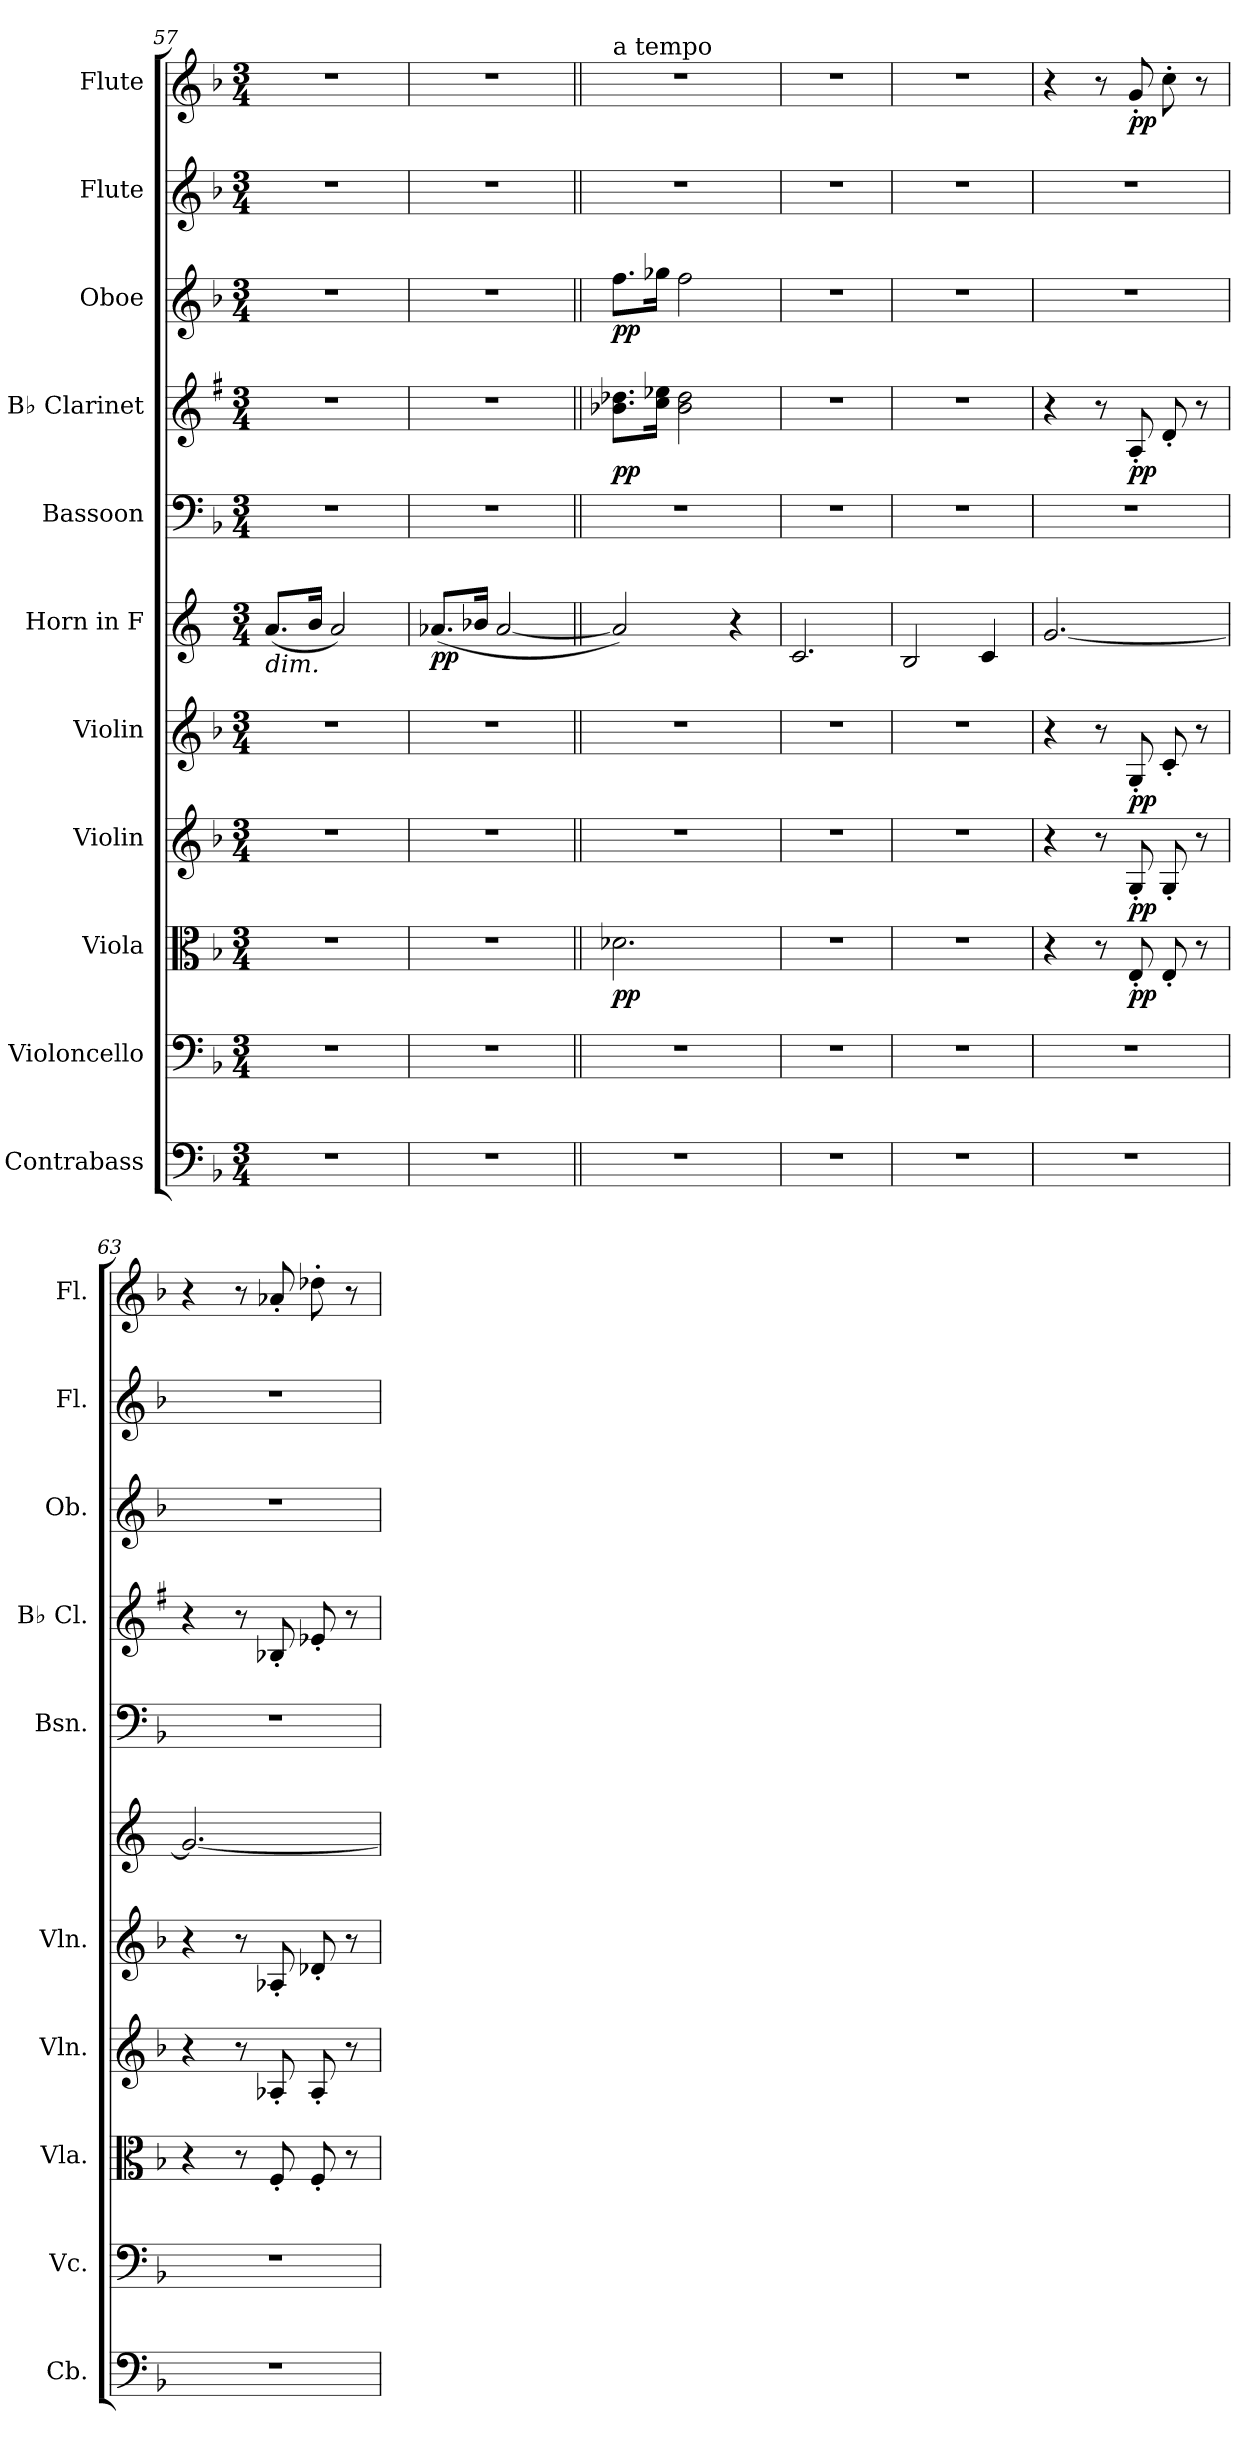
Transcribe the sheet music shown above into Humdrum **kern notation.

**kern	**kern	**kern	**dynam	**kern	**dynam	**kern	**dynam	**kern	**dynam	**kern	**kern	**dynam	**kern	**dynam	**kern	**kern	**dynam
*part11	*part10	*part9	*part9	*part8	*part8	*part7	*part7	*part6	*part6	*part5	*part4	*part4	*part3	*part3	*part2	*part1	*part1
*staff11	*staff10	*staff9	*staff9	*staff8	*staff8	*staff7	*staff7	*staff6	*staff6	*staff5	*staff4	*staff4	*staff3	*staff3	*staff2	*staff1	*staff1
*I"Contrabass	*I"Violoncello	*I"Viola	*	*I"Violin	*	*I"Violin	*	*I"Horn in F	*	*I"Bassoon	*I"B♭ Clarinet	*	*I"Oboe	*	*I"Flute	*I"Flute	*
*I'Cb.	*I'Vc.	*I'Vla.	*	*I'Vln.	*	*I'Vln.	*	*	*	*I'Bsn.	*I'B♭ Cl.	*	*I'Ob.	*	*I'Fl.	*I'Fl.	*
*clefF4	*clefF4	*clefC3	*	*clefG2	*	*clefG2	*	*clefG2	*	*clefF4	*clefG2	*	*clefG2	*	*clefG2	*clefG2	*
*ITrd7c12	*	*	*	*	*	*	*	*ITrd4c7	*	*	*ITrd1c2	*	*	*	*	*	*
*k[b-]	*k[b-]	*k[b-]	*	*k[b-]	*	*k[b-]	*	*k[b-]	*	*k[b-]	*k[b-]	*	*k[b-]	*	*k[b-]	*k[b-]	*
*M3/4	*M3/4	*M3/4	*	*M3/4	*	*M3/4	*	*M3/4	*	*M3/4	*M3/4	*	*M3/4	*	*M3/4	*M3/4	*
=57	=57	=57	=57	=57	=57	=57	=57	=57	=57	=57	=57	=57	=57	=57	=57	=57	=57
!	!	!	!	!	!	!	!	!LO:TX:b:i:t=dim.	!	!	!	!	!	!	!	!	!
2.r	2.r	2.r	.	2.r	.	2.r	.	(<8.d/L	.	2.r	2.r	.	2.r	.	2.r	2.r	.
.	.	.	.	.	.	.	.	16e/Jk	.	.	.	.	.	.	.	.	.
.	.	.	.	.	.	.	.	2d/)	.	.	.	.	.	.	.	.	.
=58	=58	=58	=58	=58	=58	=58	=58	=58	=58	=58	=58	=58	=58	=58	=58	=58	=58
!	!	!	!	!	!	!	!	!	!LO:DY:b	!	!	!	!	!	!	!	!
2.r	2.r	2.r	.	2.r	.	2.r	.	(<8.d-X/L	pp	2.r	2.r	.	2.r	.	2.r	2.r	.
.	.	.	.	.	.	.	.	16e-X/Jk	.	.	.	.	.	.	.	.	.
.	.	.	.	.	.	.	.	[2d-/	.	.	.	.	.	.	.	.	.
=59||	=59||	=59||	=59||	=59||	=59||	=59||	=59||	=59||	=59||	=59||	=59||	=59||	=59||	=59||	=59||	=59||	=59||
!	!	!	!	!	!	!	!	!	!	!	!	!	!	!	!	!LO:TX:t=a tempo	!
!	!	!	!LO:DY:b	!	!	!	!	!	!	!	!	!LO:DY:b	!	!LO:DY:b	!	!	!
2.r	2.r	2.d-X\	pp	2.r	.	2.r	.	2d-/])	.	2.r	8.a-X\ 8.cc-X\L	pp	8.ff\L	pp	2.r	2.r	.
.	.	.	.	.	.	.	.	.	.	.	16b-\ 16dd-X\Jk	.	16gg-X\Jk	.	.	.	.
.	.	.	.	.	.	.	.	.	.	.	2a-\ 2cc-\	.	2ff\	.	.	.	.
.	.	.	.	.	.	.	.	4r	.	.	.	.	.	.	.	.	.
=60	=60	=60	=60	=60	=60	=60	=60	=60	=60	=60	=60	=60	=60	=60	=60	=60	=60
2.r	2.r	2.r	.	2.r	.	2.r	.	2.F/	.	2.r	2.r	.	2.r	.	2.r	2.r	.
=61	=61	=61	=61	=61	=61	=61	=61	=61	=61	=61	=61	=61	=61	=61	=61	=61	=61
2.r	2.r	2.r	.	2.r	.	2.r	.	2E/	.	2.r	2.r	.	2.r	.	2.r	2.r	.
.	.	.	.	.	.	.	.	4F/	.	.	.	.	.	.	.	.	.
!!LO:PB:g=z
=62	=62	=62	=62	=62	=62	=62	=62	=62	=62	=62	=62	=62	=62	=62	=62	=62	=62
2.r	2.r	4r	.	4r	.	4r	.	[2.c/	.	2.r	4r	.	2.r	.	2.r	4r	.
.	.	8r	.	8r	.	8r	.	.	.	.	8r	.	.	.	.	8r	.
!	!	!	!LO:DY:b	!	!LO:DY:b	!	!LO:DY:b	!	!	!	!	!LO:DY:b	!	!	!	!	!LO:DY:b
.	.	8E'/	pp	8G'/	pp	8G'/	pp	.	.	.	8G'/	pp	.	.	.	8g'/	pp
.	.	8E'/	.	8G'/	.	8c'/	.	.	.	.	8c'/	.	.	.	.	8cc'\	.
.	.	8r	.	8r	.	8r	.	.	.	.	8r	.	.	.	.	8r	.
=63	=63	=63	=63	=63	=63	=63	=63	=63	=63	=63	=63	=63	=63	=63	=63	=63	=63
2.r	2.r	4r	.	4r	.	4r	.	2.c/_	.	2.r	4r	.	2.r	.	2.r	4r	.
.	.	8r	.	8r	.	8r	.	.	.	.	8r	.	.	.	.	8r	.
.	.	8F'/	.	8A-X'/	.	8A-X'/	.	.	.	.	8A-X'/	.	.	.	.	8a-X'/	.
.	.	8F'/	.	8A-'/	.	8d-X'/	.	.	.	.	8d-X'/	.	.	.	.	8dd-X'\	.
.	.	8r	.	8r	.	8r	.	.	.	.	8r	.	.	.	.	8r	.
=	=	=	=	=	=	=	=	=	=	=	=	=	=	=	=	=	=
*-	*-	*-	*-	*-	*-	*-	*-	*-	*-	*-	*-	*-	*-	*-	*-	*-	*-
